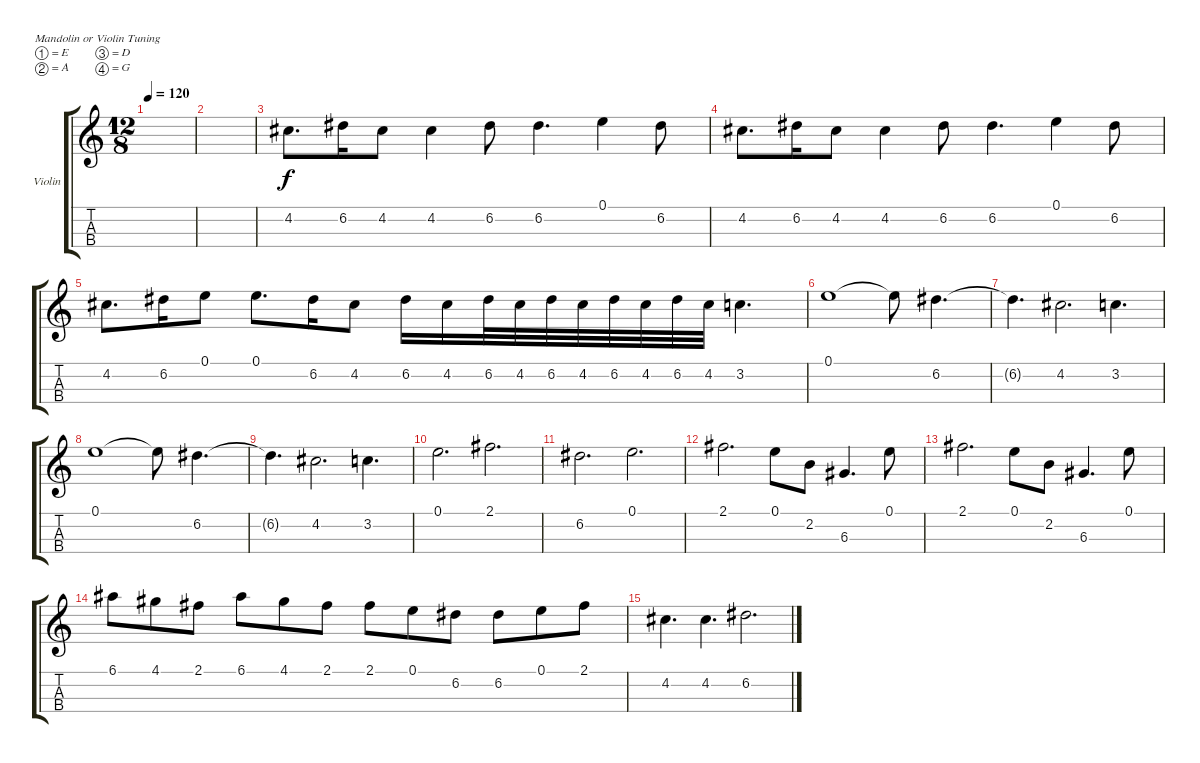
\defaultSystemsLayout 4
\bracketExtendMode groupsimilarinstruments
\firstSystemTrackNameOrientation horizontal
\otherSystemsTrackNameOrientation horizontal
\track ("Violin" "Violin") {instrument violin}
\staff {score tabs}
\tuning (E5 A4 D4 G3)
\ts (12 8)
\tempo 120
\clef g2
\ks c
|
|
4.2.8{d} 6.2.16 4.2.8 4.2.4 6.2.8 6.2.4{d} 0.1.4 6.2.8 |
4.2.8{d} 6.2.16 4.2.8 4.2.4 6.2.8 6.2.4{d} 0.1.4 6.2.8 |
4.2.8{d} 6.2.16 0.1.8 0.1.8{d} 6.2.16 4.2.8 6.2.16 4.2.16 6.2.32 4.2.32 6.2.32 4.2.32 6.2.32 4.2.32 6.2.32 4.2.32 3.2.4{d} |
0.1.1 0.1{t}.8 6.2.4{d} |
6.2{t}.4{d} 4.2.2{d} 3.2.4{d} |
0.1.1 0.1{t}.8 6.2.4{d} |
6.2{t}.4{d} 4.2.2{d} 3.2.4{d} |
0.1.2{d} 2.1.2{d} |
6.2.2{d} 0.1.2{d} |
2.1.2{d} 0.1.8 2.2.8 6.3.4{d} 0.1.8 |
2.1.2{d} 0.1.8 2.2.8 6.3.4{d} 0.1.8 |
6.1.8 4.1.8 2.1.8 6.1.8 4.1.8 2.1.8 2.1.8 0.1.8 6.2.8 6.2.8 0.1.8 2.1.8 |
4.2.4{d} 4.2.4{d} 6.2.2{d}
